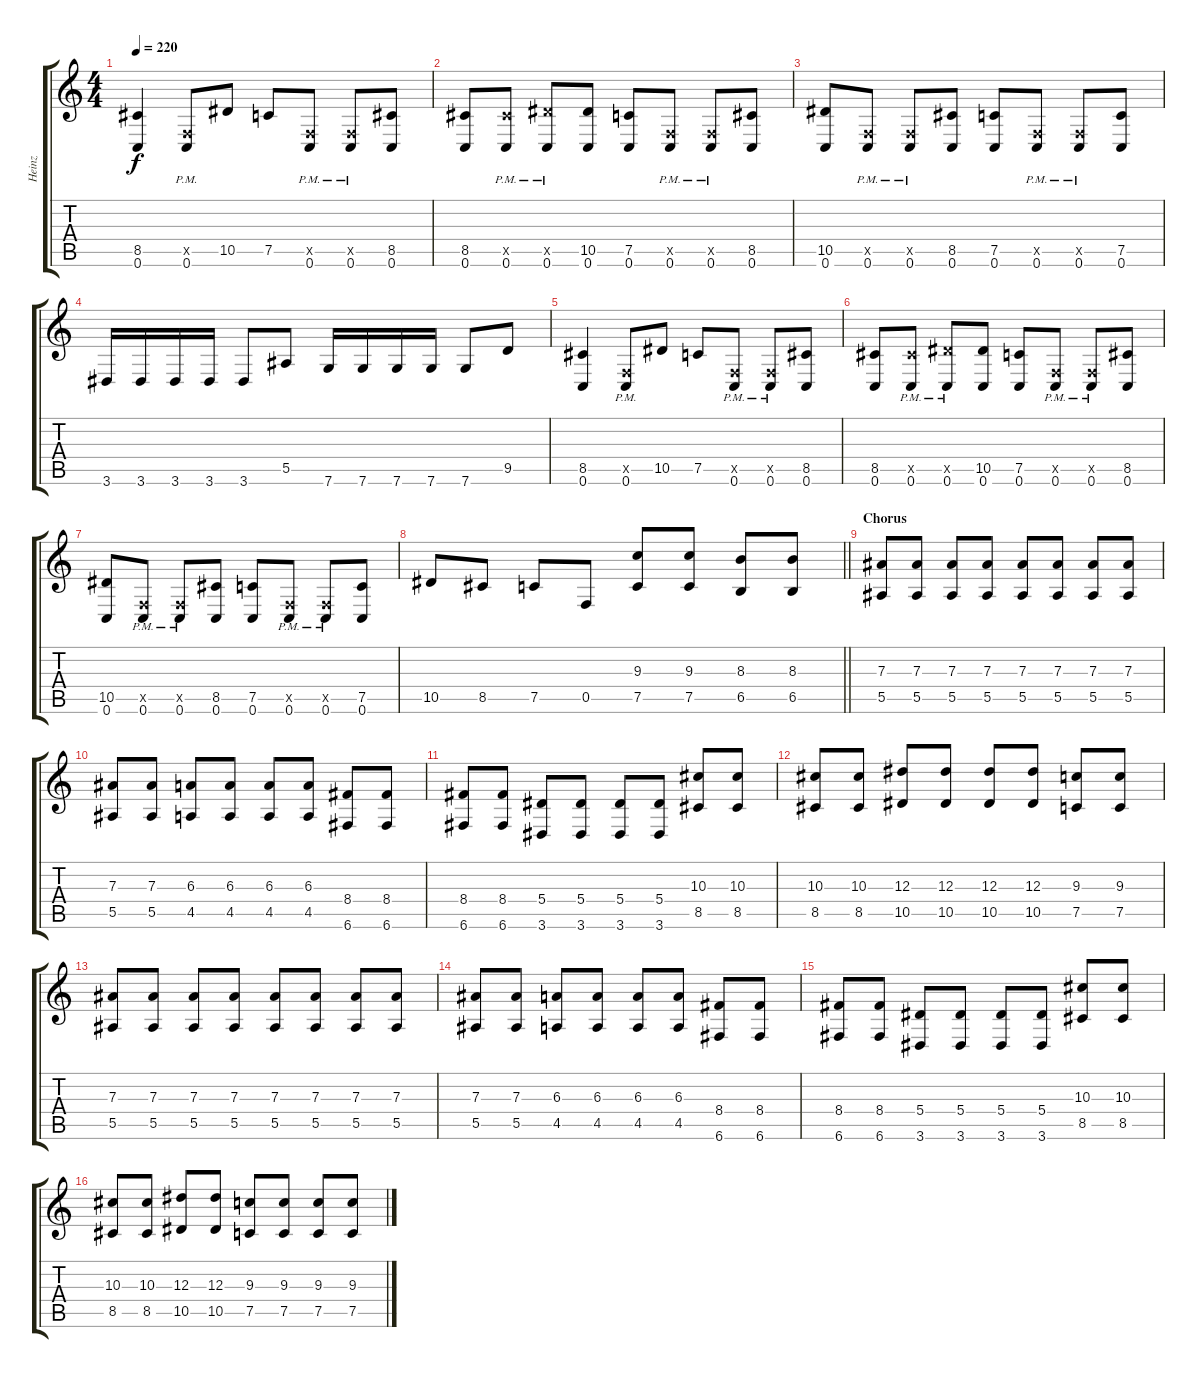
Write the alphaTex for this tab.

\track ("Heinz" "Heinz") {instrument distortionguitar}
\staff {score tabs}
\tuning (C4 G3 Eb3 Bb2 F2 C2) {hide}
\ts (4 4)
\tempo 220
\clef g2
\ks c
(8.5 0.6).4{dy f} (0.5{x} 0.6{pm}).8 10.5.8 7.5.8 (0.5{x} 0.6{pm}).8 (0.5{x} 0.6{pm}).8 (8.5 0.6).8 |
(8.5 0.6).8 (8.5{x} 0.6{pm}).8 (10.5{x} 0.6{pm}).8 (10.5 0.6).8 (7.5 0.6).8 (0.5{x} 0.6{pm}).8 (0.5{x} 0.6{pm}).8 (8.5 0.6).8 |
(10.5 0.6).8 (0.5{x} 0.6{pm}).8 (0.5{x} 0.6{pm}).8 (8.5 0.6).8 (7.5 0.6).8 (0.5{x} 0.6{pm}).8 (0.5{x} 0.6{pm}).8 (7.5 0.6).8 |
3.6.16 3.6.16 3.6.16 3.6.16 3.6.8 5.5.8 7.6.16 7.6.16 7.6.16 7.6.16 7.6.8 9.5.8 |
(8.5 0.6).4 (0.5{x} 0.6{pm}).8 10.5.8 7.5.8 (0.5{x} 0.6{pm}).8 (0.5{x} 0.6{pm}).8 (8.5 0.6).8 |
(8.5 0.6).8 (8.5{x} 0.6{pm}).8 (10.5{x} 0.6{pm}).8 (10.5 0.6).8 (7.5 0.6).8 (0.5{x} 0.6{pm}).8 (0.5{x} 0.6{pm}).8 (8.5 0.6).8 |
(10.5 0.6).8 (0.5{x} 0.6{pm}).8 (0.5{x} 0.6{pm}).8 (8.5 0.6).8 (7.5 0.6).8 (0.5{x} 0.6{pm}).8 (0.5{x} 0.6{pm}).8 (7.5 0.6).8 |
\barLineRight lightlight
10.5.8 8.5.8 7.5.8 0.5.8 (9.3 7.5).8 (9.3 7.5).8 (8.3 6.5).8 (8.3 6.5).8 |
\section ("" "Chorus")
(7.3 5.5).8 (7.3 5.5).8 (7.3 5.5).8 (7.3 5.5).8 (7.3 5.5).8 (7.3 5.5).8 (7.3 5.5).8 (7.3 5.5).8 |
(7.3 5.5).8 (7.3 5.5).8 (6.3 4.5).8 (6.3 4.5).8 (6.3 4.5).8 (6.3 4.5).8 (8.4 6.6).8 (8.4 6.6).8 |
(8.4 6.6).8 (8.4 6.6).8 (5.4 3.6).8 (5.4 3.6).8 (5.4 3.6).8 (5.4 3.6).8 (10.3 8.5).8 (10.3 8.5).8 |
(10.3 8.5).8 (10.3 8.5).8 (12.3 10.5).8 (12.3 10.5).8 (12.3 10.5).8 (12.3 10.5).8 (9.3 7.5).8 (9.3 7.5).8 |
(7.3 5.5).8 (7.3 5.5).8 (7.3 5.5).8 (7.3 5.5).8 (7.3 5.5).8 (7.3 5.5).8 (7.3 5.5).8 (7.3 5.5).8 |
(7.3 5.5).8 (7.3 5.5).8 (6.3 4.5).8 (6.3 4.5).8 (6.3 4.5).8 (6.3 4.5).8 (8.4 6.6).8 (8.4 6.6).8 |
(8.4 6.6).8 (8.4 6.6).8 (5.4 3.6).8 (5.4 3.6).8 (5.4 3.6).8 (5.4 3.6).8 (10.3 8.5).8 (10.3 8.5).8 |
(10.3 8.5).8 (10.3 8.5).8 (12.3 10.5).8 (12.3 10.5).8 (9.3 7.5).8 (9.3 7.5).8 (9.3 7.5).8 (9.3 7.5).8
